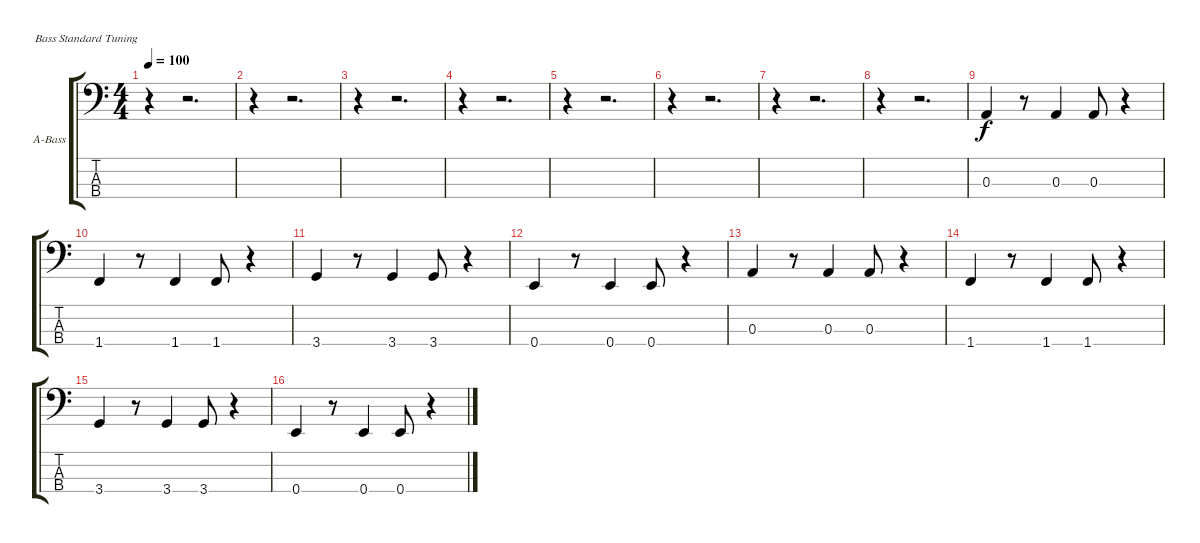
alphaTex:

\defaultSystemsLayout 4
\bracketExtendMode groupsimilarinstruments
\firstSystemTrackNameOrientation horizontal
\otherSystemsTrackNameOrientation horizontal
\track ("Bass" "A-Bass") {instrument acousticbass}
\staff {score tabs}
\tuning (G2 D2 A1 E1)
\ts (4 4)
\tempo 100
\clef f4
\scale
0.485477
\ks c
r.4{dy f instrument acousticbass} r.2{d} |
\scale
0.257261 r.4 r.2{d} |
\scale
0.257261 r.4 r.2{d} |
\scale
0.333333 r.4 r.2{d} |
\scale
0.333333 r.4 r.2{d} |
\scale
0.333333 r.4 r.2{d} |
\scale
0.333333 r.4 r.2{d} |
\scale
0.333333 r.4 r.2{d} |
\scale
0.333333 0.3.4 r.8 0.3.4 0.3.8 r.4 |
\scale
0.333333 1.4.4 r.8 1.4.4 1.4.8 r.4 |
\scale
0.333333 3.4.4 r.8 3.4.4 3.4.8 r.4 |
\scale
0.333333 0.4.4 r.8 0.4.4 0.4.8 r.4 |
\scale
0.333333 0.3.4 r.8 0.3.4 0.3.8 r.4 |
\scale
0.333333 1.4.4 r.8 1.4.4 1.4.8 r.4 |
\scale
0.333333 3.4.4 r.8 3.4.4 3.4.8 r.4 |
\scale
0.333333 0.4.4 r.8 0.4.4 0.4.8 r.4
